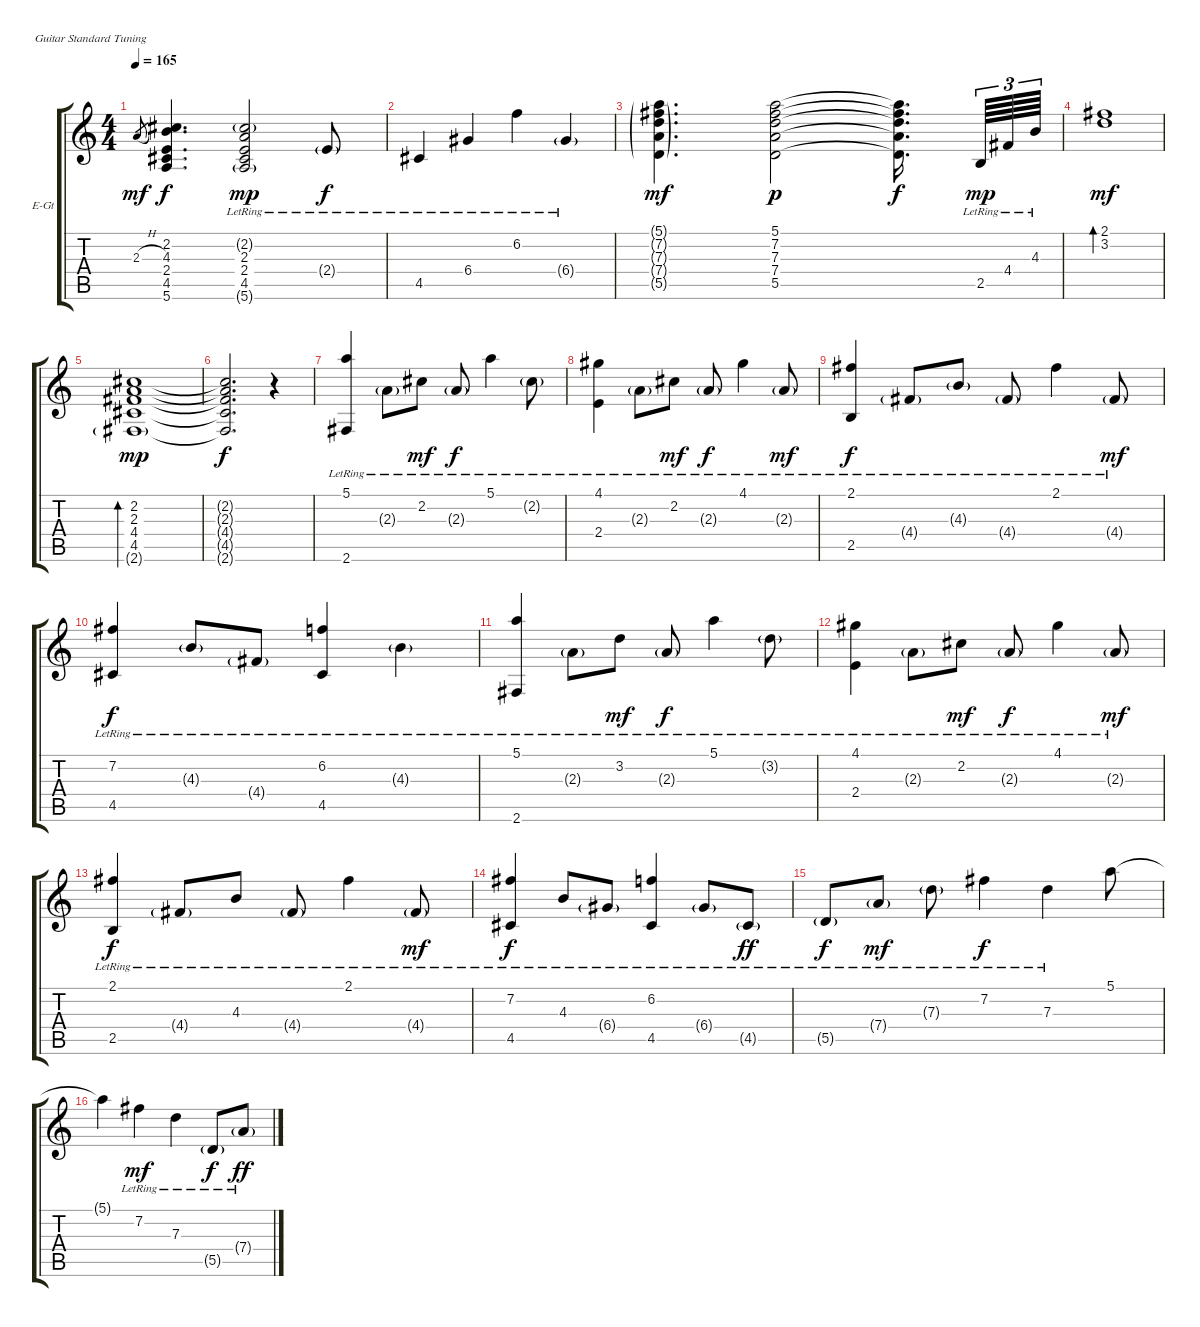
\defaultSystemsLayout 4
\bracketExtendMode groupsimilarinstruments
\firstSystemTrackNameOrientation horizontal
\otherSystemsTrackNameOrientation horizontal
\track ("Electric Guitar" "E-Gt") {instrument electricguitarclean}
\staff {score tabs}
\tuning (E4 B3 G3 D3 A2 E2)
\ts (4 4)
\tempo 165
\clef g2
\ks c
2.3{h}.8{gr dy mf} (2.2 4.3 2.4 4.5 5.6).4{d dy f} (2.2{g lr} 2.3{lr} 2.4 4.5{lr} 5.6{g lr}).2{dy mp} 2.4{g lr}.8{dy f} |
4.5{lr}.4 6.4{lr}.4 6.2{lr}.4 6.4{g lr}.4 |
(5.1{g} 7.2{g} 7.3{g} 7.4{g} 5.5{g}).4{d dy mf} (5.1 7.2 7.3 7.4 5.5).2{dy p} (5.1{t} 7.2{t} 7.3{t} 7.4{t} 5.5{t}).16{d dy f} 2.5{lr}.64{tu (3 2) dy mp} 4.4{lr}.64{tu (3 2)} 4.3{lr}.64{tu (3 2)} |
(2.1 3.2).1{bd 30 dy mf} |
(2.2 2.3 4.4 4.5 2.6{g}).1{bd 30 dy mp} |
(2.2{t} 2.3{t} 4.4{t} 4.5{t} 2.6{t}).2{d dy f} r.4 |
(5.1{lr} 2.6{lr}).4 2.3{g lr}.8 2.2{lr}.8{dy mf} 2.3{g lr}.8{dy f} 5.1{lr}.4 2.2{g lr}.8 |
(4.1{lr} 2.4{lr}).4 2.3{g lr}.8 2.2{lr}.8{dy mf} 2.3{g lr}.8{dy f} 4.1{lr}.4 2.3{g lr}.8{dy mf} |
(2.1{lr} 2.5{lr}).4{dy f} 4.4{g lr}.8 4.3{g lr}.8 4.4{g lr}.8 2.1{lr}.4 4.4{g lr}.8{dy mf} |
(7.2{lr} 4.5{lr}).4{dy f} 4.3{g lr}.8 4.4{g lr}.8 (6.2{lr} 4.5{lr}).4 4.3{g lr}.4 |
(5.1{lr} 2.6{lr}).4 2.3{g lr}.8 3.2{lr}.8{dy mf} 2.3{g lr}.8{dy f} 5.1{lr}.4 3.2{g lr}.8 |
(4.1{lr} 2.4{lr}).4 2.3{g lr}.8 2.2{lr}.8{dy mf} 2.3{g lr}.8{dy f} 4.1{lr}.4 2.3{g lr}.8{dy mf} |
(2.1{lr} 2.5{lr}).4{dy f} 4.4{g lr}.8 4.3{lr}.8 4.4{g lr}.8 2.1{lr}.4 4.4{g lr}.8{dy mf} |
(7.2{lr} 4.5{lr}).4{dy f} 4.3{lr}.8 6.4{g lr}.8 (6.2{lr} 4.5{lr}).4 6.4{g lr}.8 4.5{g lr}.8{dy ff} |
5.5{g lr}.8{dy f} 7.4{g lr}.8{dy mf} 7.3{g lr}.8 7.2{lr}.4{dy f} 7.3{lr}.4 5.1.8 |
5.1{t}.4 7.2{lr}.4{dy mf} 7.3{lr}.4 5.5{g lr}.8{dy f} 7.4{g lr}.8{dy ff}
